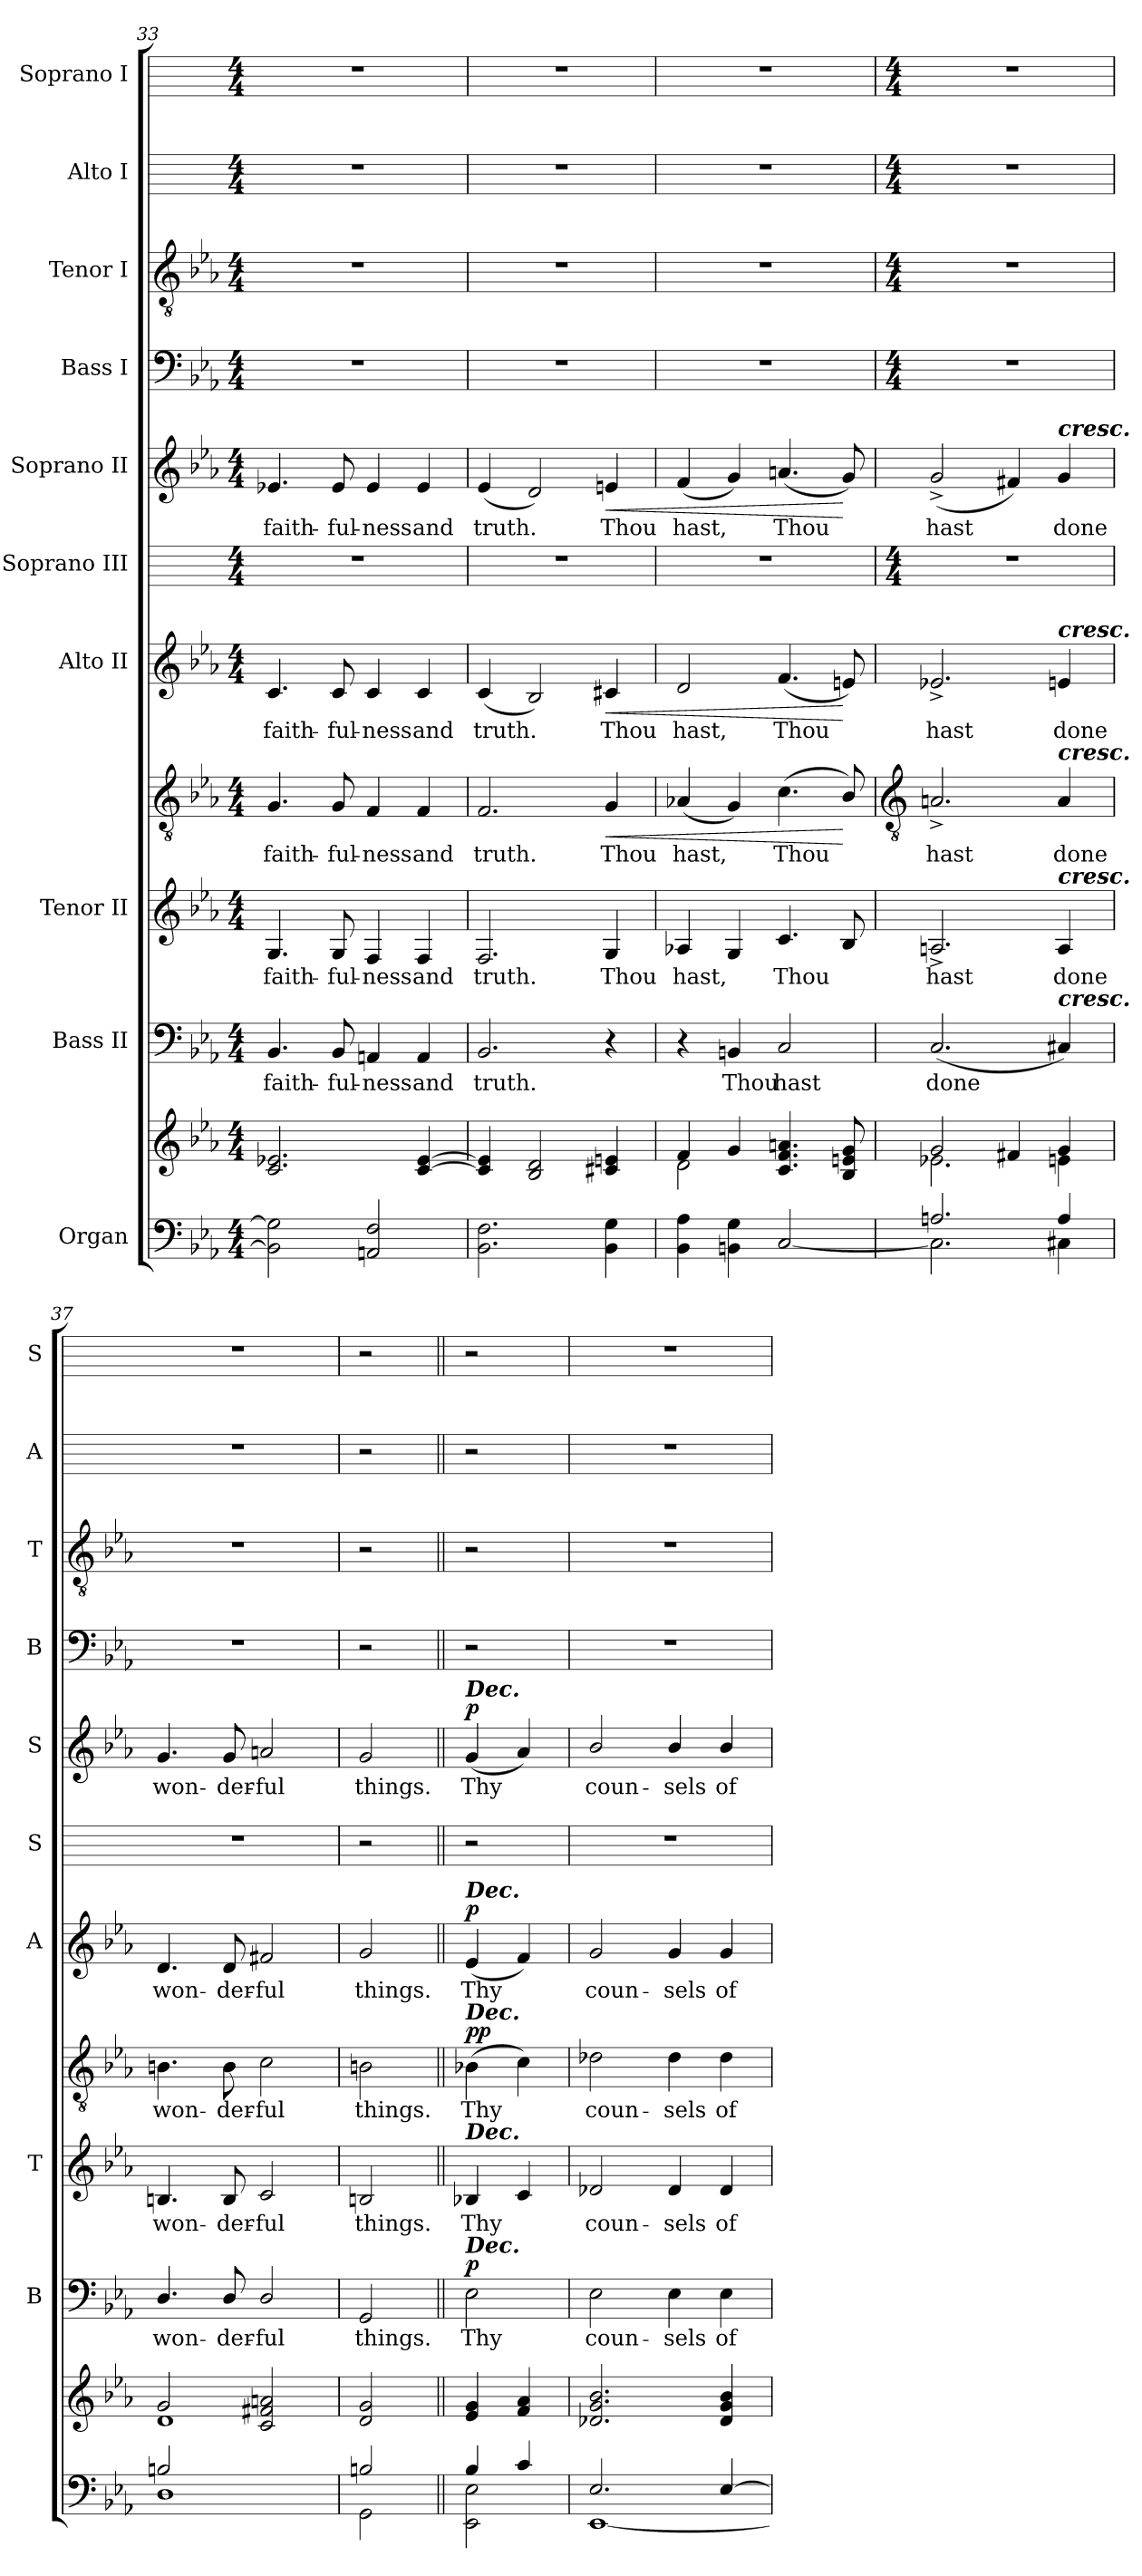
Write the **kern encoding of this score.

**kern	**kern	**kern	**text	**dynam	**kern	**text	**kern	**text	**dynam	**kern	**text	**dynam	**kern	**kern	**text	**dynam	**kern	**kern	**kern	**kern
*part10	*part10	*part9	*part9	*part9	*part8	*part8	*part8	*part8	*part8	*part7	*part7	*part7	*part6	*part5	*part5	*part5	*part4	*part3	*part2	*part1
*staff12	*staff11	*staff10	*staff10	*staff10	*staff9	*staff9	*staff8	*staff8	*staff8/9	*staff7	*staff7	*staff7	*staff6	*staff5	*staff5	*staff5	*staff4	*staff3	*staff2	*staff1
*I"Organ	*	*I"Bass II	*	*	*I"Tenor II	*	*	*	*	*I"Alto II	*	*	*I"Soprano III	*I"Soprano II	*	*	*I"Bass I	*I"Tenor I	*I"Alto I	*I"Soprano I
*	*	*I'B	*	*	*I'T	*	*	*	*	*I'A	*	*	*I'S	*I'S	*	*	*I'B	*I'T	*I'A	*I'S
*clefF4	*clefG2	*clefF4	*	*	*	*	*clefGv2	*	*	*clefG2	*	*	*	*clefG2	*	*	*clefF4	*clefGv2	*	*
*k[b-e-a-]	*k[b-e-a-]	*k[b-e-a-]	*	*	*k[b-e-a-]	*	*k[b-e-a-]	*	*	*k[b-e-a-]	*	*	*	*k[b-e-a-]	*	*	*k[b-e-a-]	*k[b-e-a-]	*	*
*E-:	*E-:	*E-:	*	*	*E-:	*	*E-:	*	*	*E-:	*	*	*	*E-:	*	*	*E-:	*E-:	*	*
*M4/4	*M4/4	*M4/4	*	*	*M4/4	*	*M4/4	*	*	*M4/4	*	*	*M4/4	*M4/4	*	*	*M4/4	*M4/4	*M4/4	*M4/4
=33	=33	=33	=33	=33	=33	=33	=33	=33	=33	=33	=33	=33	=33	=33	=33	=33	=33	=33	=33	=33
*	*^	*	*	*	*	*	*	*	*	*	*	*	*	*	*	*	*	*	*	*
!	!	!	!	!LO:LY:b	!	!	!LO:LY:b	!	!LO:LY:b	!	!	!LO:LY:b	!	!	!	!LO:LY:b	!	!	!	!	!
2BB-] 2G]	2.c 2.e-X	1ryy	4.BB-	faith-	.	4.G	faith-	4.G	faith-	.	4.c	faith-	.	1r	4.e-X	faith-	.	1r	1r	1r	1r
!	!	!	!	!LO:LY:b	!	!	!LO:LY:b	!	!LO:LY:b	!	!	!LO:LY:b	!	!	!	!LO:LY:b	!	!	!	!	!
.	.	.	8BB-	-ful-	.	8G	-ful-	8G	-ful-	.	8c	-ful-	.	.	8e-	-ful-	.	.	.	.	.
!	!	!	!	!LO:LY:b	!	!	!LO:LY:b	!	!LO:LY:b	!	!	!LO:LY:b	!	!	!	!LO:LY:b	!	!	!	!	!
2AAn 2F	.	.	4AAn	-ness	.	4F	-ness	4F	-ness	.	4c	-ness	.	.	4e-	-ness	.	.	.	.	.
!	!	!	!	!LO:LY:b	!	!	!LO:LY:b	!	!LO:LY:b	!	!	!LO:LY:b	!	!	!	!LO:LY:b	!	!	!	!	!
.	[4c [4e-	.	4AA	and	.	4F	and	4F	and	.	4c	and	.	.	4e-	and	.	.	.	.	.
=34	=34	=34	=34	=34	=34	=34	=34	=34	=34	=34	=34	=34	=34	=34	=34	=34	=34	=34	=34	=34	=34
!	!	!	!	!LO:LY:b	!	!	!LO:LY:b	!	!LO:LY:b	!	!	!LO:LY:b	!	!	!	!LO:LY:b	!	!	!	!	!
2.BB- 2.F	4c] 4e-]	1ryy	2.BB-	truth.	.	2.F	truth.	2.F	truth.	.	(<4c	truth.	.	1r	(<4e-	truth.	.	1r	1r	1r	1r
.	2B- 2d	.	.	.	.	.	.	.	.	.	2B-)	.	.	.	2d)	.	.	.	.	.	.
!	!	!	!	!	!	!	!LO:LY:b	!	!LO:LY:b	!LO:HP:b	!	!LO:LY:b	!LO:HP:b	!	!	!LO:LY:b	!LO:HP:b	!	!	!	!
4BB- 4G	4c#X 4en	.	4r	.	.	4G	Thou	4G	Thou	<	4c#X	Thou	<	.	4en	Thou	<	.	.	.	.
=35	=35	=35	=35	=35	=35	=35	=35	=35	=35	=35	=35	=35	=35	=35	=35	=35	=35	=35	=35	=35	=35
!	!	!	!	!	!	!	!LO:LY:b	!	!LO:LY:b	!	!	!LO:LY:b	!	!	!	!LO:LY:b	!	!	!	!	!
4BB- 4A-	4f	2d\	4r	.	.	4A-X	hast,	(<4A-X	hast,	.	2d	hast,	.	1r	(<4f	hast,	.	1r	1r	1r	1r
!	!	!	!	!LO:LY:b	!	!	!	!	!	!	!	!	!	!	!	!	!	!	!	!	!
4BBn 4G	4g	.	4BBn	Thou	.	4G	.	4G)	.	.	.	.	.	.	4g)	.	.	.	.	.	.
!	!	!	!	!LO:LY:b	!	!	!LO:LY:b	!	!LO:LY:b	!	!	!LO:LY:b	!	!	!	!LO:LY:b	!	!	!	!	!
[2C	4.c 4.f 4.an	2ryy	2C	hast	.	4.c	Thou	(<4.c	Thou	.	(<4.f	Thou	.	.	(<4.an	Thou	.	.	.	.	.
.	8B- 8en 8g	.	.	.	.	8B-/	.	8B-/)	.	[	8en)	.	[	.	8g)	.	[	.	.	.	.
!!LO:LB:g=z
=36	=36	=36	=36	=36	=36	=36	=36	=36	=36	=36	=36	=36	=36	=36	=36	=36	=36	=36	=36	=36	=36
*	*	*	*	*	*	*	*	*clefGv2	*	*	*	*	*	*	*	*	*	*	*	*	*
*	*	*	*	*	*	*	*	*	*	*	*	*	*	*M4/4	*	*	*	*M4/4	*M4/4	*M4/4	*M4/4
*^	*	*	*	*	*	*	*	*	*	*	*	*	*	*	*	*	*	*	*	*	*
!	!	!	!	!	!LO:LY:b	!	!	!LO:LY:b	!	!LO:LY:b	!	!	!LO:LY:b	!	!	!	!LO:LY:b	!	!	!	!	!
2.An/	2.C\]	2g	2.e-X\	(<2.C	done	.	2.An^	hast	2.An^	hast	.	2.e-X^	hast	.	1r	(<2g^	hast	.	1r	1r	1r	1r
.	.	4f#X	.	.	.	.	.	.	.	.	.	.	.	.	.	4f#X)	.	.	.	.	.	.
!	!	!	!	!	!	!	!	!	!	!	!	!	!	!	!	!LO:TX:a:Bi:t=cresc.	!	!	!	!	!	!
!	!	!	!	!	!	!	!	!	!	!	!	!LO:TX:a:Bi:t=cresc.	!	!	!	!	!	!	!	!	!	!
!	!	!	!	!	!	!	!	!	!LO:TX:a:Bi:t=cresc.	!	!	!	!	!	!	!	!	!	!	!	!	!
!	!	!	!	!	!	!	!LO:TX:a:Bi:t=cresc.	!	!	!	!	!	!	!	!	!	!	!	!	!	!	!
!	!	!	!	!LO:TX:a:Bi:t=cresc.	!	!	!	!	!	!	!	!	!	!	!	!	!	!	!	!	!	!
!	!	!	!	!	!	!	!	!LO:LY:b	!	!LO:LY:b	!	!	!LO:LY:b	!	!	!	!LO:LY:b	!	!	!	!	!
4A/	4C#X\	4g	4en\	4C#X)	.	.	4A	done	4A	done	.	4en	done	.	.	4g	done	.	.	.	.	.
=37	=37	=37	=37	=37	=37	=37	=37	=37	=37	=37	=37	=37	=37	=37	=37	=37	=37	=37	=37	=37	=37	=37
!	!	!	!	!	!LO:LY:b	!	!	!LO:LY:b	!	!LO:LY:b	!	!	!LO:LY:b	!	!	!	!LO:LY:b	!	!	!	!	!
2Bn/	1D\	2g	1d\	4.D/	won-	.	4.Bn	won-	4.Bn	won-	.	4.d	won-	.	1r	4.g	won-	.	1r	1r	1r	1r
!	!	!	!	!	!LO:LY:b	!	!	!LO:LY:b	!	!LO:LY:b	!	!	!LO:LY:b	!	!	!	!LO:LY:b	!	!	!	!	!
.	.	.	.	8D/	-der-	.	8B	-der-	8B	-der-	.	8d	-der-	.	.	8g	-der-	.	.	.	.	.
!	!	!	!	!	!LO:LY:b	!	!	!LO:LY:b	!	!LO:LY:b	!	!	!LO:LY:b	!	!	!	!LO:LY:b	!	!	!	!	!
2ryy	.	2c 2f#X 2an	.	2D/	-ful	.	2c	-ful	2c	-ful	.	2f#X	-ful	.	.	2an	-ful	.	.	.	.	.
=38	=38	=38	=38	=38	=38	=38	=38	=38	=38	=38	=38	=38	=38	=38	=38	=38	=38	=38	=38	=38	=38	=38
!	!	!	!	!	!LO:LY:b	!	!	!LO:LY:b	!	!LO:LY:b	!	!	!LO:LY:b	!	!	!	!LO:LY:b	!	!	!	!	!
2Bn/	2GG\	2d 2g	2ryy	2GG	things.	.	2Bn	things.	2Bn	things.	.	2g	things.	.	2r	2g	things.	.	2r	2r	2r	2r
=39||	=39||	=39||	=39||	=39||	=39||	=39||	=39||	=39||	=39||	=39||	=39||	=39||	=39||	=39||	=39||	=39||	=39||	=39||	=39||	=39||	=39||	=39||
!	!	!	!	!	!	!	!	!	!	!	!	!	!	!	!	!LO:TX:a:Bi:t=Dec.	!	!	!	!	!	!
!	!	!	!	!	!	!	!	!	!	!	!	!LO:TX:a:Bi:t=Dec.	!	!	!	!	!	!	!	!	!	!
!	!	!	!	!	!	!	!	!	!LO:TX:a:Bi:t=Dec.	!	!	!	!	!	!	!	!	!	!	!	!	!
!	!	!	!	!	!	!	!LO:TX:a:Bi:t=Dec.	!	!	!	!	!	!	!	!	!	!	!	!	!	!	!
!	!	!	!	!LO:TX:a:Bi:t=Dec.	!	!	!	!	!	!	!	!	!	!	!	!	!	!	!	!	!	!
!	!	!	!	!	!LO:LY:b	!LO:DY:b	!	!LO:LY:b	!	!LO:LY:b	!LO:DY:b=2	!	!LO:LY:b	!	!	!	!LO:LY:b	!	!	!	!	!
!	!	!	!	!	!	!	!	!	!	!	!LO:DY:n=1:b	!	!	!LO:DY:b	!	!	!	!LO:DY:b	!	!	!	!
4B-/	2EE-\ 2E-\	4e- 4g	2ryy	2E-	Thy	p	4B-X	Thy	(>4B-X	Thy	p p	(<4e-	Thy	p	2r	(<4g	Thy	p	2r	2r	2r	2r
4c/	.	4f 4a-	.	.	.	.	4c	.	4c)	.	.	4f)	.	.	.	4a-)	.	.	.	.	.	.
=40	=40	=40	=40	=40	=40	=40	=40	=40	=40	=40	=40	=40	=40	=40	=40	=40	=40	=40	=40	=40	=40	=40
!	!	!	!	!	!LO:LY:b	!	!	!LO:LY:b	!	!LO:LY:b	!	!	!LO:LY:b	!	!	!	!LO:LY:b	!	!	!	!	!
2.E-/	[1EE-\	2.d-X 2.g 2.b-	1ryy	2E-	coun-	.	2d-X	coun-	2d-X	coun-	.	2g	coun-	.	1r	2b-/	coun-	.	1r	1r	1r	1r
!	!	!	!	!	!LO:LY:b	!	!	!LO:LY:b	!	!LO:LY:b	!	!	!LO:LY:b	!	!	!	!LO:LY:b	!	!	!	!	!
.	.	.	.	4E-	-sels	.	4d-	-sels	4d-	-sels	.	4g	-sels	.	.	4b-/	-sels	.	.	.	.	.
!	!	!	!	!	!LO:LY:b	!	!	!LO:LY:b	!	!LO:LY:b	!	!	!LO:LY:b	!	!	!	!LO:LY:b	!	!	!	!	!
[4E-/	.	4d- 4g 4b-	.	4E-	of	.	4d-	of	4d-	of	.	4g	of	.	.	4b-/	of	.	.	.	.	.
*v	*v	*	*	*	*	*	*	*	*	*	*	*	*	*	*	*	*	*	*	*	*	*
*	*v	*v	*	*	*	*	*	*	*	*	*	*	*	*	*	*	*	*	*	*	*
=	=	=	=	=	=	=	=	=	=	=	=	=	=	=	=	=	=	=	=	=
*-	*-	*-	*-	*-	*-	*-	*-	*-	*-	*-	*-	*-	*-	*-	*-	*-	*-	*-	*-	*-
